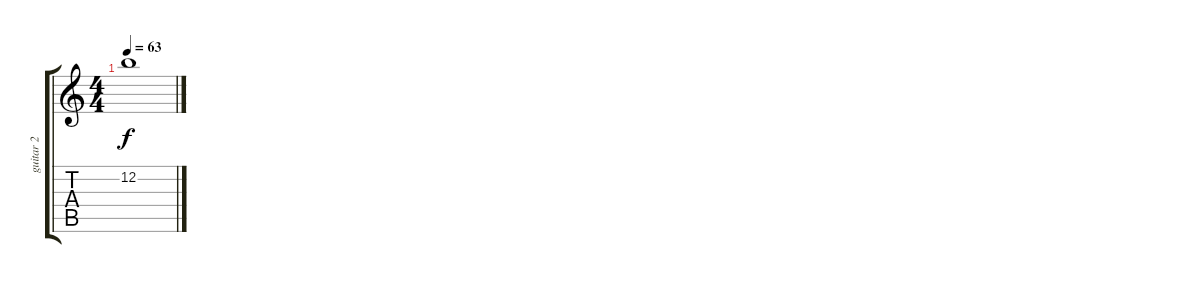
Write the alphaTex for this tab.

\track ("guitar 2" "guitar 2") {instrument electricguitarclean}
\staff {score tabs}
\tuning (E4 B3 G3 D3 A2 E2) {hide}
\ts (4 4)
\tempo 63
\clef g2
\ks c
12.2{t}.1{dy f}
